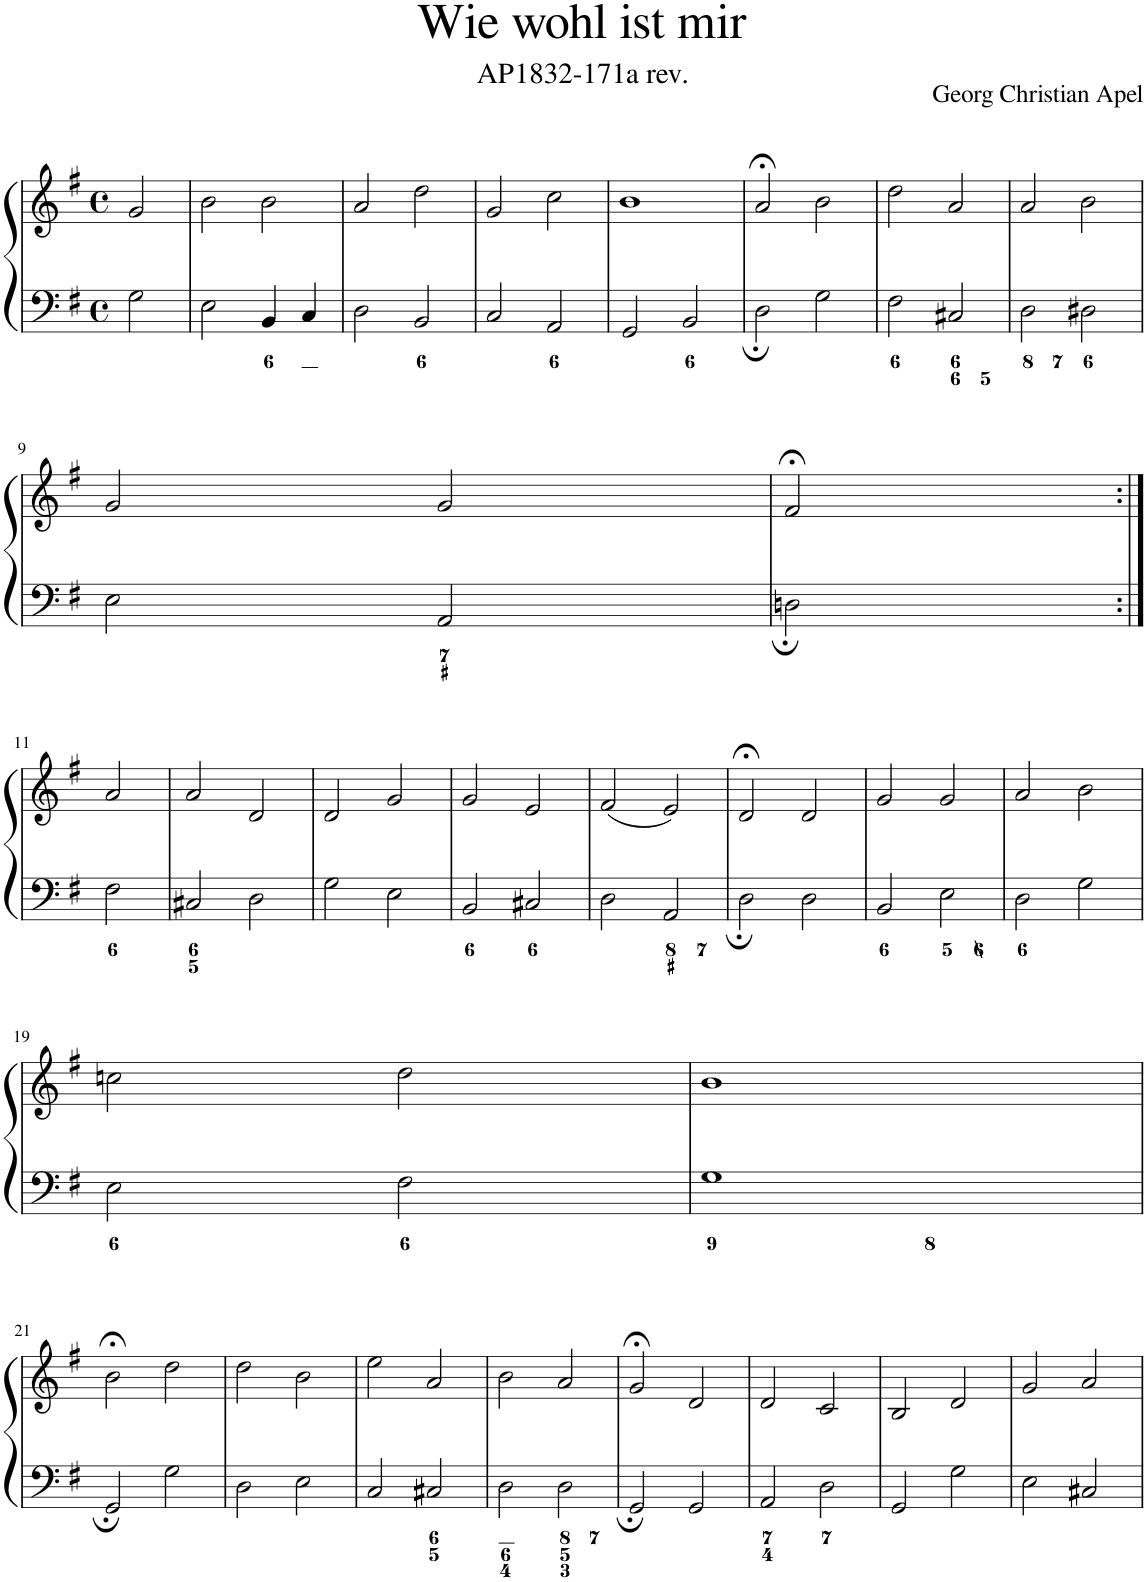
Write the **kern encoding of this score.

**kern	**kern
*part1	*part1
*staff2	*staff1
*I"Piano	*
*I'Pno.	*
*clefF4	*clefG2
*k[f#]	*k[f#]
*M4/4	*M4/4
*met(c)	*met(c)
=1	=1
2G\	2g/
=2	=2
2E\	2b\
4BB/	2b\
4C/	.
=3	=3
2D\	2a/
2BB/	2dd\
=4	=4
2C/	2g/
2AA/	2cc\
=5	=5
2GG/	1b
2BB/	.
=6	=6
2D\	2a;</
2G\	2b\
=7	=7
2F#\	2dd\
2C#X/	2a/
=8	=8
2D\	2a/
2D#X\	2b\
!!LO:LB:g=z
=9	=9
2E\	2g/
2AA/	2g/
=10	=10
2Dn\	2f#;</
!!LO:LB:g=z
=11:|!	=11:|!
2F#\	2a/
=12	=12
2C#X/	2a/
2D\	2d/
=13	=13
2G\	2d/
2E\	2g/
=14	=14
2BB/	2g/
2C#X/	2e/
=15	=15
2D\	(2f#/
2AA/	2e/)
=16	=16
2D\	2d;</
2D\	2d/
=17	=17
2BB/	2g/
2E\	2g/
=18	=18
2D\	2a/
2G\	2b\
!!LO:LB:g=z
=19	=19
2E\	2ccn\
2F#\	2dd\
=20	=20
1G	1b
!!LO:LB:g=z
=21	=21
2GG/	2b;<\
2G\	2dd\
=22	=22
2D\	2dd\
2E\	2b\
=23	=23
2C/	2ee\
2C#X/	2a/
=24	=24
2D\	2b\
2D\	2a/
=25	=25
2GG/	2g;</
2GG/	2d/
=26	=26
2AA/	2d/
2D\	2c/
=27	=27
2GG/	2B/
2G\	2d/
=28	=28
2E\	2g/
2C#X/	2a/
=	=
*-	*-
